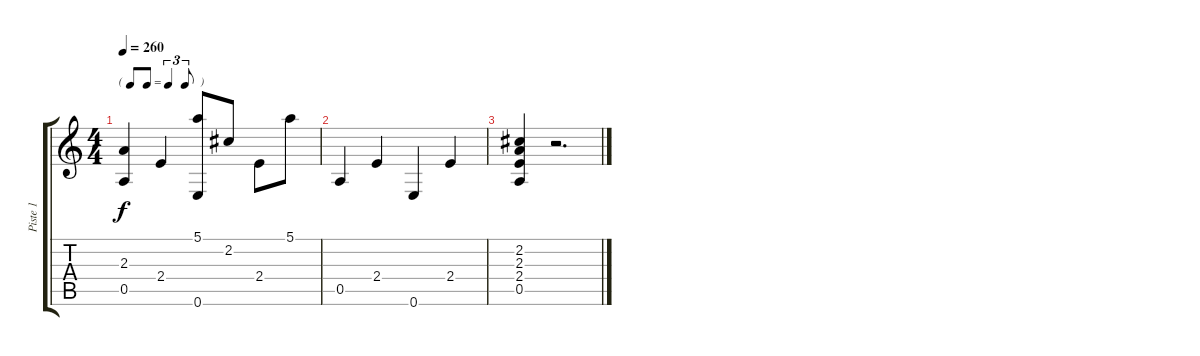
\track ("Piste 1" "Piste 1") {instrument acousticguitarsteel}
\staff {score tabs}
\tuning (E4 B3 G3 D3 A2 E2) {hide}
\ts (4 4)
\tf triplet8th
\tempo 260
\clef g2
\ks c
(2.3 0.5).4{dy f} 2.4.4 (5.1 0.6).8 2.2.8 2.4.8 5.1.8 |
0.5.4 2.4.4 0.6.4 2.4.4 |
(2.2 2.3 2.4 0.5).4 r.2{d}
